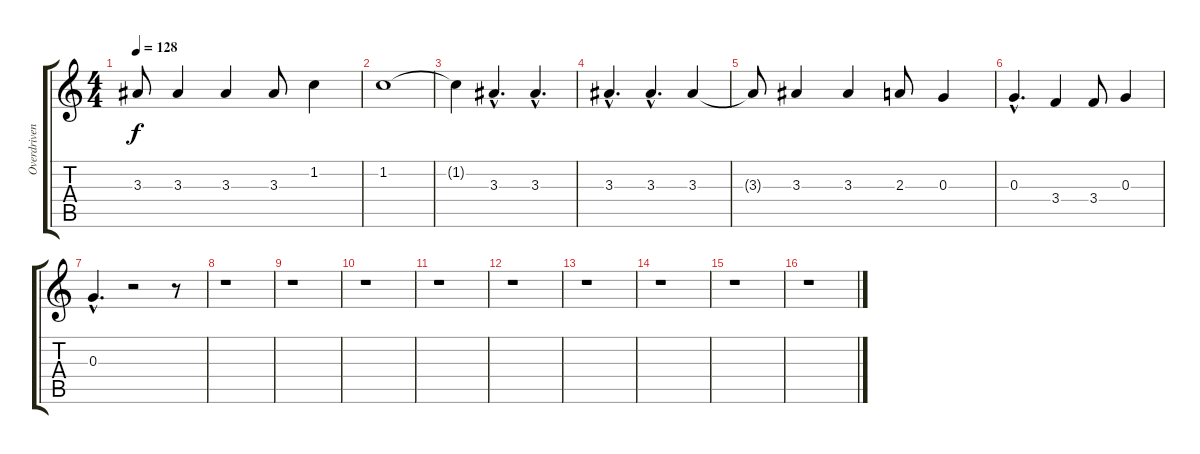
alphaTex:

\track ("Overdriven Guitar         " "Overdriven") {instrument overdrivenguitar}
\staff {score tabs}
\tuning (E4 B3 G3 D3 A2 E2) {hide}
\ts (4 4)
\tempo 128
\clef g2
\ks c
3.3{t}.8{dy f} 3.3.4 3.3.4 3.3.8 1.2.4 |
1.2.1 |
1.2{t}.4 3.3{hac}.4{d} 3.3{hac}.4{d} |
3.3{hac}.4{d} 3.3{hac}.4{d} 3.3.4 |
3.3{t}.8 3.3.4 3.3.4 2.3.8 0.3.4 |
0.3{hac}.4{d} 3.4.4 3.4.8 0.3.4 |
0.3{hac}.4{d} r.2 r.8 |
r.1 |
r.1 |
r.1 |
r.1 |
r.1 |
r.1 |
r.1 |
r.1 |
r.1
